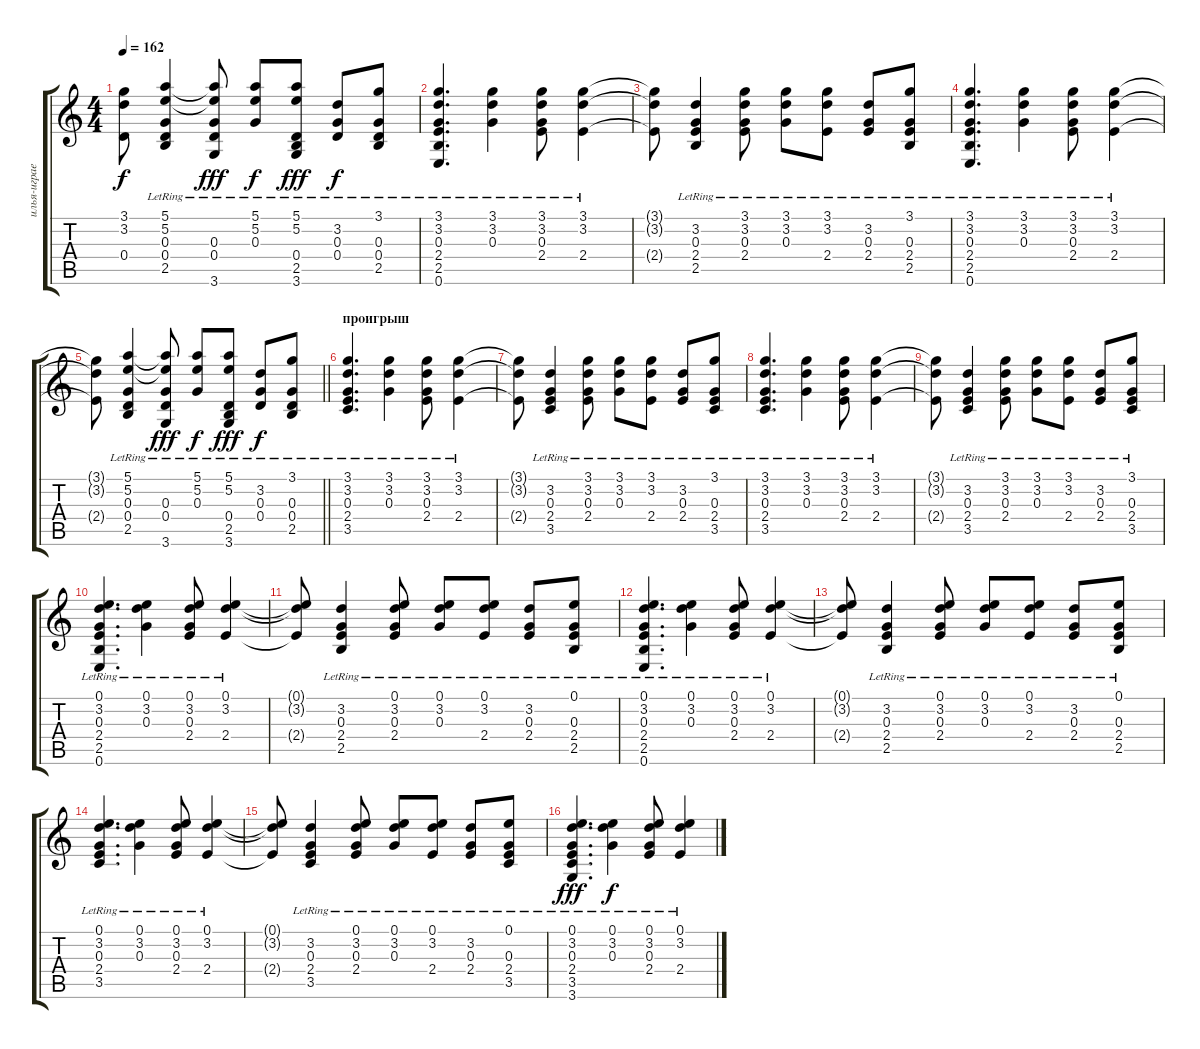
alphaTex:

\track ("илья-играет" "илья-играе") {instrument acousticguitarsteel}
\staff {score tabs}
\tuning (E4 B3 G3 D3 A2 E2) {hide}
\ts (4 4)
\tempo 162
\clef g2
\ks c
(3.1{t} 3.2{t} 0.4{t}).8{dy f} (5.1 5.2 0.3{lr} 0.4{lr} 2.5{lr}).4 (5.1{t} 5.2{t} 0.3{lr} 0.4{lr} 3.6).8{dy fff} (5.1{lr} 5.2{lr} 0.3{lr}).8{dy f} (5.1{lr} 5.2{lr} 0.4{lr} 2.5 3.6).8{dy fff} (3.2{lr} 0.3{lr} 0.4{lr}).8{dy f} (3.1{lr} 0.3{lr} 0.4{lr} 2.5{lr}).8 |
(3.1{lr} 3.2{lr} 0.3{lr} 2.4{lr} 2.5{lr} 0.6).4{d} (3.1{lr} 3.2{lr} 0.3{lr}).4 (3.1{lr} 3.2{lr} 0.3{lr} 2.4{lr}).8 (3.1{lr} 3.2{lr} 2.4{lr}).4 |
(3.1{t} 3.2{t} 2.4{t}).8 (3.2{lr} 0.3{lr} 2.4{lr} 2.5{lr}).4 (3.1{lr} 3.2{lr} 0.3{lr} 2.4{lr}).8 (3.1{lr} 3.2{lr} 0.3{lr}).8 (3.1{lr} 3.2{lr} 2.4{lr}).8 (3.2{lr} 0.3{lr} 2.4{lr}).8 (3.1{lr} 0.3{lr} 2.4{lr} 2.5{lr}).8 |
(3.1{lr} 3.2{lr} 0.3{lr} 2.4{lr} 2.5{lr} 0.6).4{d} (3.1{lr} 3.2{lr} 0.3{lr}).4 (3.1{lr} 3.2{lr} 0.3{lr} 2.4{lr}).8 (3.1{lr} 3.2{lr} 2.4{lr}).4 |
\barLineRight lightlight
(3.1{t} 3.2{t} 2.4{t}).8 (5.1 5.2 0.3{lr} 0.4{lr} 2.5{lr}).4 (5.1{t} 5.2{t} 0.3{lr} 0.4{lr} 3.6).8{dy fff} (5.1{lr} 5.2{lr} 0.3{lr}).8{dy f} (5.1{lr} 5.2{lr} 0.4{lr} 2.5 3.6).8{dy fff} (3.2{lr} 0.3{lr} 0.4{lr}).8{dy f} (3.1{lr} 0.3{lr} 0.4{lr} 2.5{lr}).8 |
\section ("" "проигрыш")
(3.1{lr} 3.2{lr} 0.3{lr} 2.4{lr} 3.5{lr}).4{d} (3.1{lr} 3.2{lr} 0.3{lr}).4 (3.1{lr} 3.2{lr} 0.3{lr} 2.4{lr}).8 (3.1{lr} 3.2{lr} 2.4{lr}).4 |
(3.1{t} 3.2{t} 2.4{t}).8 (3.2{lr} 0.3{lr} 2.4{lr} 3.5{lr}).4 (3.1{lr} 3.2{lr} 0.3{lr} 2.4{lr}).8 (3.1{lr} 3.2{lr} 0.3{lr}).8 (3.1{lr} 3.2{lr} 2.4{lr}).8 (3.2{lr} 0.3{lr} 2.4{lr}).8 (3.1{lr} 0.3{lr} 2.4{lr} 3.5{lr}).8 |
(3.1{lr} 3.2{lr} 0.3{lr} 2.4{lr} 3.5{lr}).4{d} (3.1{lr} 3.2{lr} 0.3{lr}).4 (3.1{lr} 3.2{lr} 0.3{lr} 2.4{lr}).8 (3.1{lr} 3.2{lr} 2.4{lr}).4 |
(3.1{t} 3.2{t} 2.4{t}).8 (3.2{lr} 0.3{lr} 2.4{lr} 3.5{lr}).4 (3.1{lr} 3.2{lr} 0.3{lr} 2.4{lr}).8 (3.1{lr} 3.2{lr} 0.3{lr}).8 (3.1{lr} 3.2{lr} 2.4{lr}).8 (3.2{lr} 0.3{lr} 2.4{lr}).8 (3.1{lr} 0.3{lr} 2.4{lr} 3.5{lr}).8 |
(0.1{lr} 3.2{lr} 0.3{lr} 2.4{lr} 2.5{lr} 0.6{lr}).4{d} (0.1{lr} 3.2{lr} 0.3{lr}).4 (0.1{lr} 3.2{lr} 0.3{lr} 2.4{lr}).8 (0.1{lr} 3.2{lr} 2.4{lr}).4 |
(0.1{t} 3.2{t} 2.4{t}).8 (3.2{lr} 0.3{lr} 2.4{lr} 2.5{lr}).4 (0.1{lr} 3.2{lr} 0.3{lr} 2.4{lr}).8 (0.1{lr} 3.2{lr} 0.3{lr}).8 (0.1{lr} 3.2{lr} 2.4{lr}).8 (3.2{lr} 0.3{lr} 2.4{lr}).8 (0.1{lr} 0.3{lr} 2.4{lr} 2.5{lr}).8 |
(0.1{lr} 3.2{lr} 0.3{lr} 2.4{lr} 2.5{lr} 0.6{lr}).4{d} (0.1{lr} 3.2{lr} 0.3{lr}).4 (0.1{lr} 3.2{lr} 0.3{lr} 2.4{lr}).8 (0.1{lr} 3.2{lr} 2.4{lr}).4 |
(0.1{t} 3.2{t} 2.4{t}).8 (3.2{lr} 0.3{lr} 2.4{lr} 2.5{lr}).4 (0.1{lr} 3.2{lr} 0.3{lr} 2.4{lr}).8 (0.1{lr} 3.2{lr} 0.3{lr}).8 (0.1{lr} 3.2{lr} 2.4{lr}).8 (3.2{lr} 0.3{lr} 2.4{lr}).8 (0.1{lr} 0.3{lr} 2.4{lr} 2.5{lr}).8 |
(0.1{lr} 3.2{lr} 0.3{lr} 2.4{lr} 3.5{lr}).4{d} (0.1{lr} 3.2{lr} 0.3{lr}).4 (0.1{lr} 3.2{lr} 0.3{lr} 2.4{lr}).8 (0.1{lr} 3.2{lr} 2.4{lr}).4 |
(0.1{t} 3.2{t} 2.4{t}).8 (3.2{lr} 0.3{lr} 2.4{lr} 3.5{lr}).4 (0.1{lr} 3.2{lr} 0.3{lr} 2.4{lr}).8 (0.1{lr} 3.2{lr} 0.3{lr}).8 (0.1{lr} 3.2{lr} 2.4{lr}).8 (3.2{lr} 0.3{lr} 2.4{lr}).8 (0.1{lr} 0.3{lr} 2.4{lr} 3.5{lr}).8 |
(0.1{lr} 3.2{lr} 0.3{lr} 2.4{lr} 3.5{lr} 3.6).4{d dy fff} (0.1{lr} 3.2{lr} 0.3{lr}).4{dy f} (0.1{lr} 3.2{lr} 0.3{lr} 2.4{lr}).8 (0.1{lr} 3.2{lr} 2.4{lr}).4
